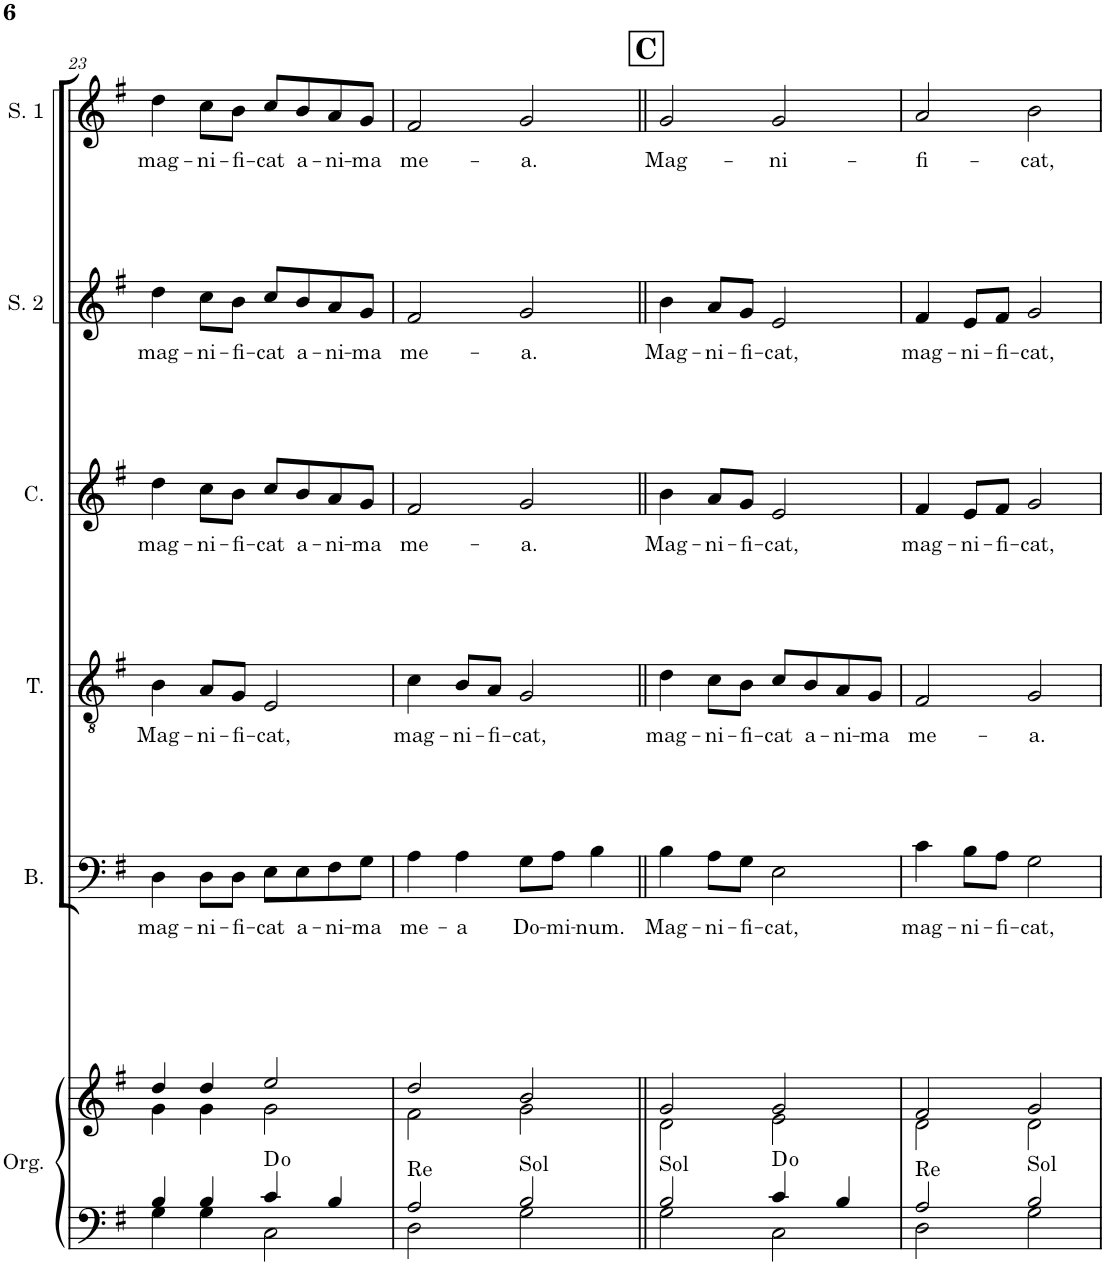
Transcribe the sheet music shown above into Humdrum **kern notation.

**kern	**kern	**harte	**kern	**text	**kern	**text	**kern	**text	**kern	**text	**kern	**text
*part6	*part6	*part6	*part5	*part5	*part4	*part4	*part3	*part3	*part2	*part2	*part1	*part1
*staff7	*staff6	*	*staff5	*staff5	*staff4	*staff4	*staff3	*staff3	*staff2	*staff2	*staff1	*staff1
*I"Órgano	*	*	*I"Bajo	*	*I"Tenor	*	*I"Contralto	*	*I"Soprano 2	*	*I"Soprano 1	*
*	*	*	*I'B.	*	*I'T.	*	*I'C.	*	*I'S. 2	*	*I'S. 1	*
!!LO:PB:g=z
*clefF4	*clefG2	*	*clefF4	*	*clefGv2	*	*clefG2	*	*clefG2	*	*clefG2	*
*k[f#]	*k[f#]	*	*k[f#]	*	*k[f#]	*	*k[f#]	*	*k[f#]	*	*k[f#]	*
*M4/4	*M4/4	*	*M4/4	*	*M4/4	*	*M4/4	*	*M4/4	*	*M4/4	*
*met(c)	*met(c)	*	*met(c)	*	*met(c)	*	*met(c)	*	*met(c)	*	*met(c)	*
=23	=23	=23	=23	=23	=23	=23	=23	=23	=23	=23	=23	=23
*^	*^	*	*	*	*	*	*	*	*	*	*	*
!	!	!	!	!	!	!LO:LY:b	!	!LO:LY:b	!	!LO:LY:b	!	!LO:LY:b	!	!LO:LY:b
4B/	4G\	4dd/	4g\	.	4D\	mag-	4B\	Mag-	4dd\	mag-	4dd\	mag-	4dd\	mag-
!	!	!	!	!	!	!LO:LY:b	!	!LO:LY:b	!	!LO:LY:b	!	!LO:LY:b	!	!LO:LY:b
4B/	4G\	4dd/	4g\	.	8D\L	-ni-	8A/L	-ni-	8cc\L	-ni-	8cc\L	-ni-	8cc\L	-ni-
!	!	!	!	!	!	!LO:LY:b	!	!LO:LY:b	!	!LO:LY:b	!	!LO:LY:b	!	!LO:LY:b
.	.	.	.	.	8D\J	-fi-	8G/J	-fi-	8b\J	-fi-	8b\J	-fi-	8b\J	-fi-
!	!	!	!	!	!	!LO:LY:b	!	!LO:LY:b	!	!LO:LY:b	!	!LO:LY:b	!	!LO:LY:b
4c/	2C\	2ee/	2g\	D:dim	8E\L	-cat	2E/	-cat,	8cc/L	-cat	8cc/L	-cat	8cc/L	-cat
!	!	!	!	!	!	!LO:LY:b	!	!	!	!LO:LY:b	!	!LO:LY:b	!	!LO:LY:b
.	.	.	.	.	8E\	a-	.	.	8b/	a-	8b/	a-	8b/	a-
!	!	!	!	!	!	!LO:LY:b	!	!	!	!LO:LY:b	!	!LO:LY:b	!	!LO:LY:b
4B/	.	.	.	.	8F#\	-ni-	.	.	8a/	-ni-	8a/	-ni-	8a/	-ni-
!	!	!	!	!	!	!LO:LY:b	!	!	!	!LO:LY:b	!	!LO:LY:b	!	!LO:LY:b
.	.	.	.	.	8G\J	-ma	.	.	8g/J	-ma	8g/J	-ma	8g/J	-ma
=24	=24	=24	=24	=24	=24	=24	=24	=24	=24	=24	=24	=24	=24	=24
!	!	!	!	!LO:H:kt=Re	!	!LO:LY:b	!	!LO:LY:b	!	!LO:LY:b	!	!LO:LY:b	!	!LO:LY:b
2An/	2D\	2dd/	2f#\	N	4A\	me-	4c\	mag-	2f#/	me-	2f#/	me-	2f#/	me-
!	!	!	!	!	!	!LO:LY:b	!	!LO:LY:b	!	!	!	!	!	!
.	.	.	.	.	4A\	-a	8B/L	-ni-	.	.	.	.	.	.
!	!	!	!	!	!	!	!	!LO:LY:b	!	!	!	!	!	!
.	.	.	.	.	.	.	8A/J	-fi-	.	.	.	.	.	.
!	!	!	!	!LO:H:kt=Sol	!	!LO:LY:b	!	!LO:LY:b	!	!LO:LY:b	!	!LO:LY:b	!	!LO:LY:b
2B/	2G\	2b/	2g\	N	8G\L	Do-	2G/	-cat,	2g/	-a.	2g/	-a.	2g/	-a.
!	!	!	!	!	!	!LO:LY:b	!	!	!	!	!	!	!	!
.	.	.	.	.	8A\J	-mi-	.	.	.	.	.	.	.	.
!	!	!	!	!	!	!LO:LY:b	!	!	!	!	!	!	!	!
.	.	.	.	.	4B\	-num.	.	.	.	.	.	.	.	.
!!LO:REH:place=s1:a:B:cj:fs=14:t=C
=25||	=25||	=25||	=25||	=25||	=25||	=25||	=25||	=25||	=25||	=25||	=25||	=25||	=25||	=25||
!	!	!	!	!LO:H:kt=Sol	!	!LO:LY:b	!	!LO:LY:b	!	!LO:LY:b	!	!LO:LY:b	!	!LO:LY:b
2B/	2G\	2g/	2d\	N	4B\	Mag-	4d\	mag-	4b\	Mag-	4b\	Mag-	2g/	Mag-
!	!	!	!	!	!	!LO:LY:b	!	!LO:LY:b	!	!LO:LY:b	!	!LO:LY:b	!	!
.	.	.	.	.	8A\L	-ni-	8c\L	-ni-	8a/L	-ni-	8a/L	-ni-	.	.
!	!	!	!	!	!	!LO:LY:b	!	!LO:LY:b	!	!LO:LY:b	!	!LO:LY:b	!	!
.	.	.	.	.	8G\J	-fi-	8B\J	-fi-	8g/J	-fi-	8g/J	-fi-	.	.
!	!	!	!	!	!	!LO:LY:b	!	!LO:LY:b	!	!LO:LY:b	!	!LO:LY:b	!	!LO:LY:b
4c/	2C\	2g/	2e\	D:dim	2E\	-cat,	8c/L	-cat	2e/	-cat,	2e/	-cat,	2g/	-ni-
!	!	!	!	!	!	!	!	!LO:LY:b	!	!	!	!	!	!
.	.	.	.	.	.	.	8B/	a-	.	.	.	.	.	.
!	!	!	!	!	!	!	!	!LO:LY:b	!	!	!	!	!	!
4B/	.	.	.	.	.	.	8A/	-ni-	.	.	.	.	.	.
!	!	!	!	!	!	!	!	!LO:LY:b	!	!	!	!	!	!
.	.	.	.	.	.	.	8G/J	-ma	.	.	.	.	.	.
=26	=26	=26	=26	=26	=26	=26	=26	=26	=26	=26	=26	=26	=26	=26
!	!	!	!	!LO:H:kt=Re	!	!LO:LY:b	!	!LO:LY:b	!	!LO:LY:b	!	!LO:LY:b	!	!LO:LY:b
2An/	2D\	2f#/	2d\	N	4c\	mag-	2F#/	me-	4f#/	mag-	4f#/	mag-	2a/	-fi-
!	!	!	!	!	!	!LO:LY:b	!	!	!	!LO:LY:b	!	!LO:LY:b	!	!
.	.	.	.	.	8B\L	-ni-	.	.	8e/L	-ni-	8e/L	-ni-	.	.
!	!	!	!	!	!	!LO:LY:b	!	!	!	!LO:LY:b	!	!LO:LY:b	!	!
.	.	.	.	.	8A\J	-fi-	.	.	8f#/J	-fi-	8f#/J	-fi-	.	.
!	!	!	!	!LO:H:kt=Sol	!	!LO:LY:b	!	!LO:LY:b	!	!LO:LY:b	!	!LO:LY:b	!	!LO:LY:b
2B/	2G\	2g/	2d\	N	2G\	-cat,	2G/	-a.	2g/	-cat,	2g/	-cat,	2b\	-cat,
*v	*v	*	*	*	*	*	*	*	*	*	*	*	*	*
*	*v	*v	*	*	*	*	*	*	*	*	*	*	*
=	=	=	=	=	=	=	=	=	=	=	=	=
*-	*-	*-	*-	*-	*-	*-	*-	*-	*-	*-	*-	*-
